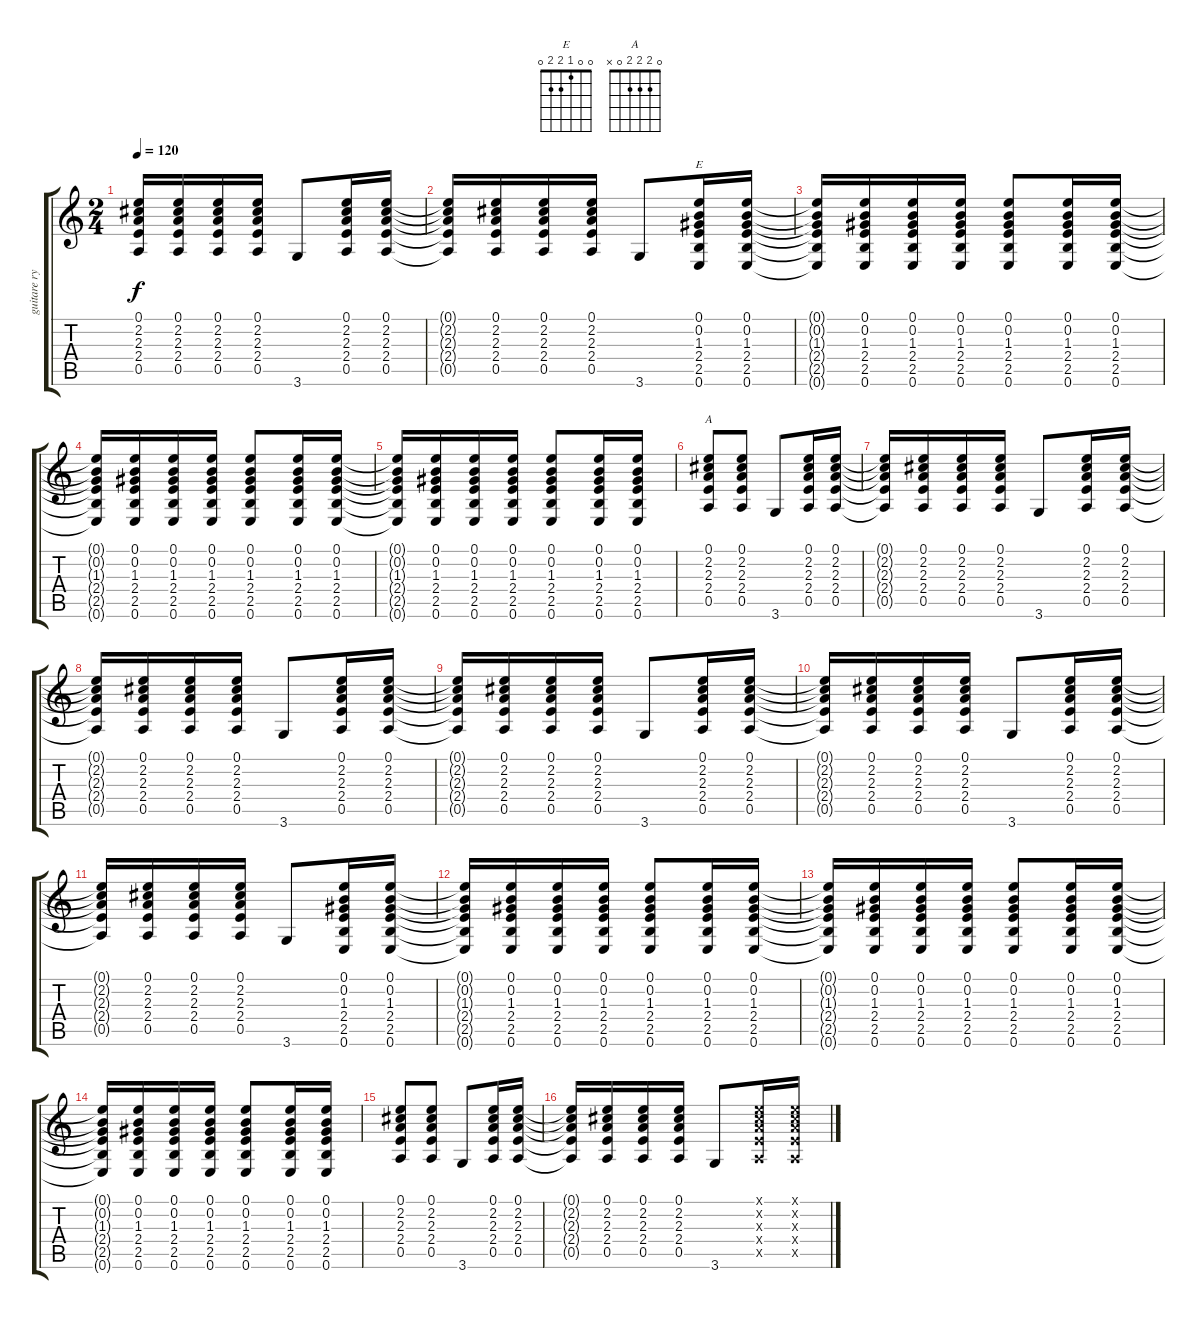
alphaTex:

\track ("guitare rythmique" "guitare ry") {instrument acousticguitarnylon}
\staff {score tabs}
\tuning (E4 B3 G3 D3 A2 E2) {hide}
\chord ("E" 0 0 1 2 2 0)
\chord ("A" 0 2 2 2 0 x)
\ts (2 4)
\tempo 120
\clef g2
\ks c
(0.1{t} 2.2{t} 2.3{t} 2.4{t} 0.5{t}).16{dy f} (0.1 2.2 2.3 2.4 0.5).16 (0.1 2.2 2.3 2.4 0.5).16 (0.1 2.2 2.3 2.4 0.5).16 3.6.8 (0.1 2.2 2.3 2.4 0.5).16 (0.1 2.2 2.3 2.4 0.5).16 |
(0.1{t} 2.2{t} 2.3{t} 2.4{t} 0.5{t}).16 (0.1 2.2 2.3 2.4 0.5).16 (0.1 2.2 2.3 2.4 0.5).16 (0.1 2.2 2.3 2.4 0.5).16 3.6.8 (0.1 0.2 1.3 2.4 2.5 0.6).16{ch "E"} (0.1 0.2 1.3 2.4 2.5 0.6).16 |
(0.1{t} 0.2{t} 1.3{t} 2.4{t} 2.5{t} 0.6{t}).16 (0.1 0.2 1.3 2.4 2.5 0.6).16 (0.1 0.2 1.3 2.4 2.5 0.6).16 (0.1 0.2 1.3 2.4 2.5 0.6).16 (0.1 0.2 1.3 2.4 2.5 0.6).8 (0.1 0.2 1.3 2.4 2.5 0.6).16 (0.1 0.2 1.3 2.4 2.5 0.6).16 |
(0.1{t} 0.2{t} 1.3{t} 2.4{t} 2.5{t} 0.6{t}).16 (0.1 0.2 1.3 2.4 2.5 0.6).16 (0.1 0.2 1.3 2.4 2.5 0.6).16 (0.1 0.2 1.3 2.4 2.5 0.6).16 (0.1 0.2 1.3 2.4 2.5 0.6).8 (0.1 0.2 1.3 2.4 2.5 0.6).16 (0.1 0.2 1.3 2.4 2.5 0.6).16 |
(0.1{t} 0.2{t} 1.3{t} 2.4{t} 2.5{t} 0.6{t}).16 (0.1 0.2 1.3 2.4 2.5 0.6).16 (0.1 0.2 1.3 2.4 2.5 0.6).16 (0.1 0.2 1.3 2.4 2.5 0.6).16 (0.1 0.2 1.3 2.4 2.5 0.6).8 (0.1 0.2 1.3 2.4 2.5 0.6).16 (0.1 0.2 1.3 2.4 2.5 0.6).16 |
(0.1 2.2 2.3 2.4 0.5).8{ch "A"} (0.1 2.2 2.3 2.4 0.5).8 3.6.8 (0.1 2.2 2.3 2.4 0.5).16 (0.1 2.2 2.3 2.4 0.5).16 |
(0.1{t} 2.2{t} 2.3{t} 2.4{t} 0.5{t}).16 (0.1 2.2 2.3 2.4 0.5).16 (0.1 2.2 2.3 2.4 0.5).16 (0.1 2.2 2.3 2.4 0.5).16 3.6.8 (0.1 2.2 2.3 2.4 0.5).16 (0.1 2.2 2.3 2.4 0.5).16 |
(0.1{t} 2.2{t} 2.3{t} 2.4{t} 0.5{t}).16 (0.1 2.2 2.3 2.4 0.5).16 (0.1 2.2 2.3 2.4 0.5).16 (0.1 2.2 2.3 2.4 0.5).16 3.6.8 (0.1 2.2 2.3 2.4 0.5).16 (0.1 2.2 2.3 2.4 0.5).16 |
(0.1{t} 2.2{t} 2.3{t} 2.4{t} 0.5{t}).16 (0.1 2.2 2.3 2.4 0.5).16 (0.1 2.2 2.3 2.4 0.5).16 (0.1 2.2 2.3 2.4 0.5).16 3.6.8 (0.1 2.2 2.3 2.4 0.5).16 (0.1 2.2 2.3 2.4 0.5).16 |
(0.1{t} 2.2{t} 2.3{t} 2.4{t} 0.5{t}).16 (0.1 2.2 2.3 2.4 0.5).16 (0.1 2.2 2.3 2.4 0.5).16 (0.1 2.2 2.3 2.4 0.5).16 3.6.8 (0.1 2.2 2.3 2.4 0.5).16 (0.1 2.2 2.3 2.4 0.5).16 |
(0.1{t} 2.2{t} 2.3{t} 2.4{t} 0.5{t}).16 (0.1 2.2 2.3 2.4 0.5).16 (0.1 2.2 2.3 2.4 0.5).16 (0.1 2.2 2.3 2.4 0.5).16 3.6.8 (0.1 0.2 1.3 2.4 2.5 0.6).16 (0.1 0.2 1.3 2.4 2.5 0.6).16 |
(0.1{t} 0.2{t} 1.3{t} 2.4{t} 2.5{t} 0.6{t}).16 (0.1 0.2 1.3 2.4 2.5 0.6).16 (0.1 0.2 1.3 2.4 2.5 0.6).16 (0.1 0.2 1.3 2.4 2.5 0.6).16 (0.1 0.2 1.3 2.4 2.5 0.6).8 (0.1 0.2 1.3 2.4 2.5 0.6).16 (0.1 0.2 1.3 2.4 2.5 0.6).16 |
(0.1{t} 0.2{t} 1.3{t} 2.4{t} 2.5{t} 0.6{t}).16 (0.1 0.2 1.3 2.4 2.5 0.6).16 (0.1 0.2 1.3 2.4 2.5 0.6).16 (0.1 0.2 1.3 2.4 2.5 0.6).16 (0.1 0.2 1.3 2.4 2.5 0.6).8 (0.1 0.2 1.3 2.4 2.5 0.6).16 (0.1 0.2 1.3 2.4 2.5 0.6).16 |
(0.1{t} 0.2{t} 1.3{t} 2.4{t} 2.5{t} 0.6{t}).16 (0.1 0.2 1.3 2.4 2.5 0.6).16 (0.1 0.2 1.3 2.4 2.5 0.6).16 (0.1 0.2 1.3 2.4 2.5 0.6).16 (0.1 0.2 1.3 2.4 2.5 0.6).8 (0.1 0.2 1.3 2.4 2.5 0.6).16 (0.1 0.2 1.3 2.4 2.5 0.6).16 |
(0.1 2.2 2.3 2.4 0.5).8 (0.1 2.2 2.3 2.4 0.5).8 3.6.8 (0.1 2.2 2.3 2.4 0.5).16 (0.1 2.2 2.3 2.4 0.5).16 |
(0.1{t} 2.2{t} 2.3{t} 2.4{t} 0.5{t}).16 (0.1 2.2 2.3 2.4 0.5).16 (0.1 2.2 2.3 2.4 0.5).16 (0.1 2.2 2.3 2.4 0.5).16 3.6.8 (0.1{x} 2.2{x} 2.3{x} 2.4{x} 0.5{x}).16 (0.1{x} 2.2{x} 2.3{x} 2.4{x} 0.5{x}).16
